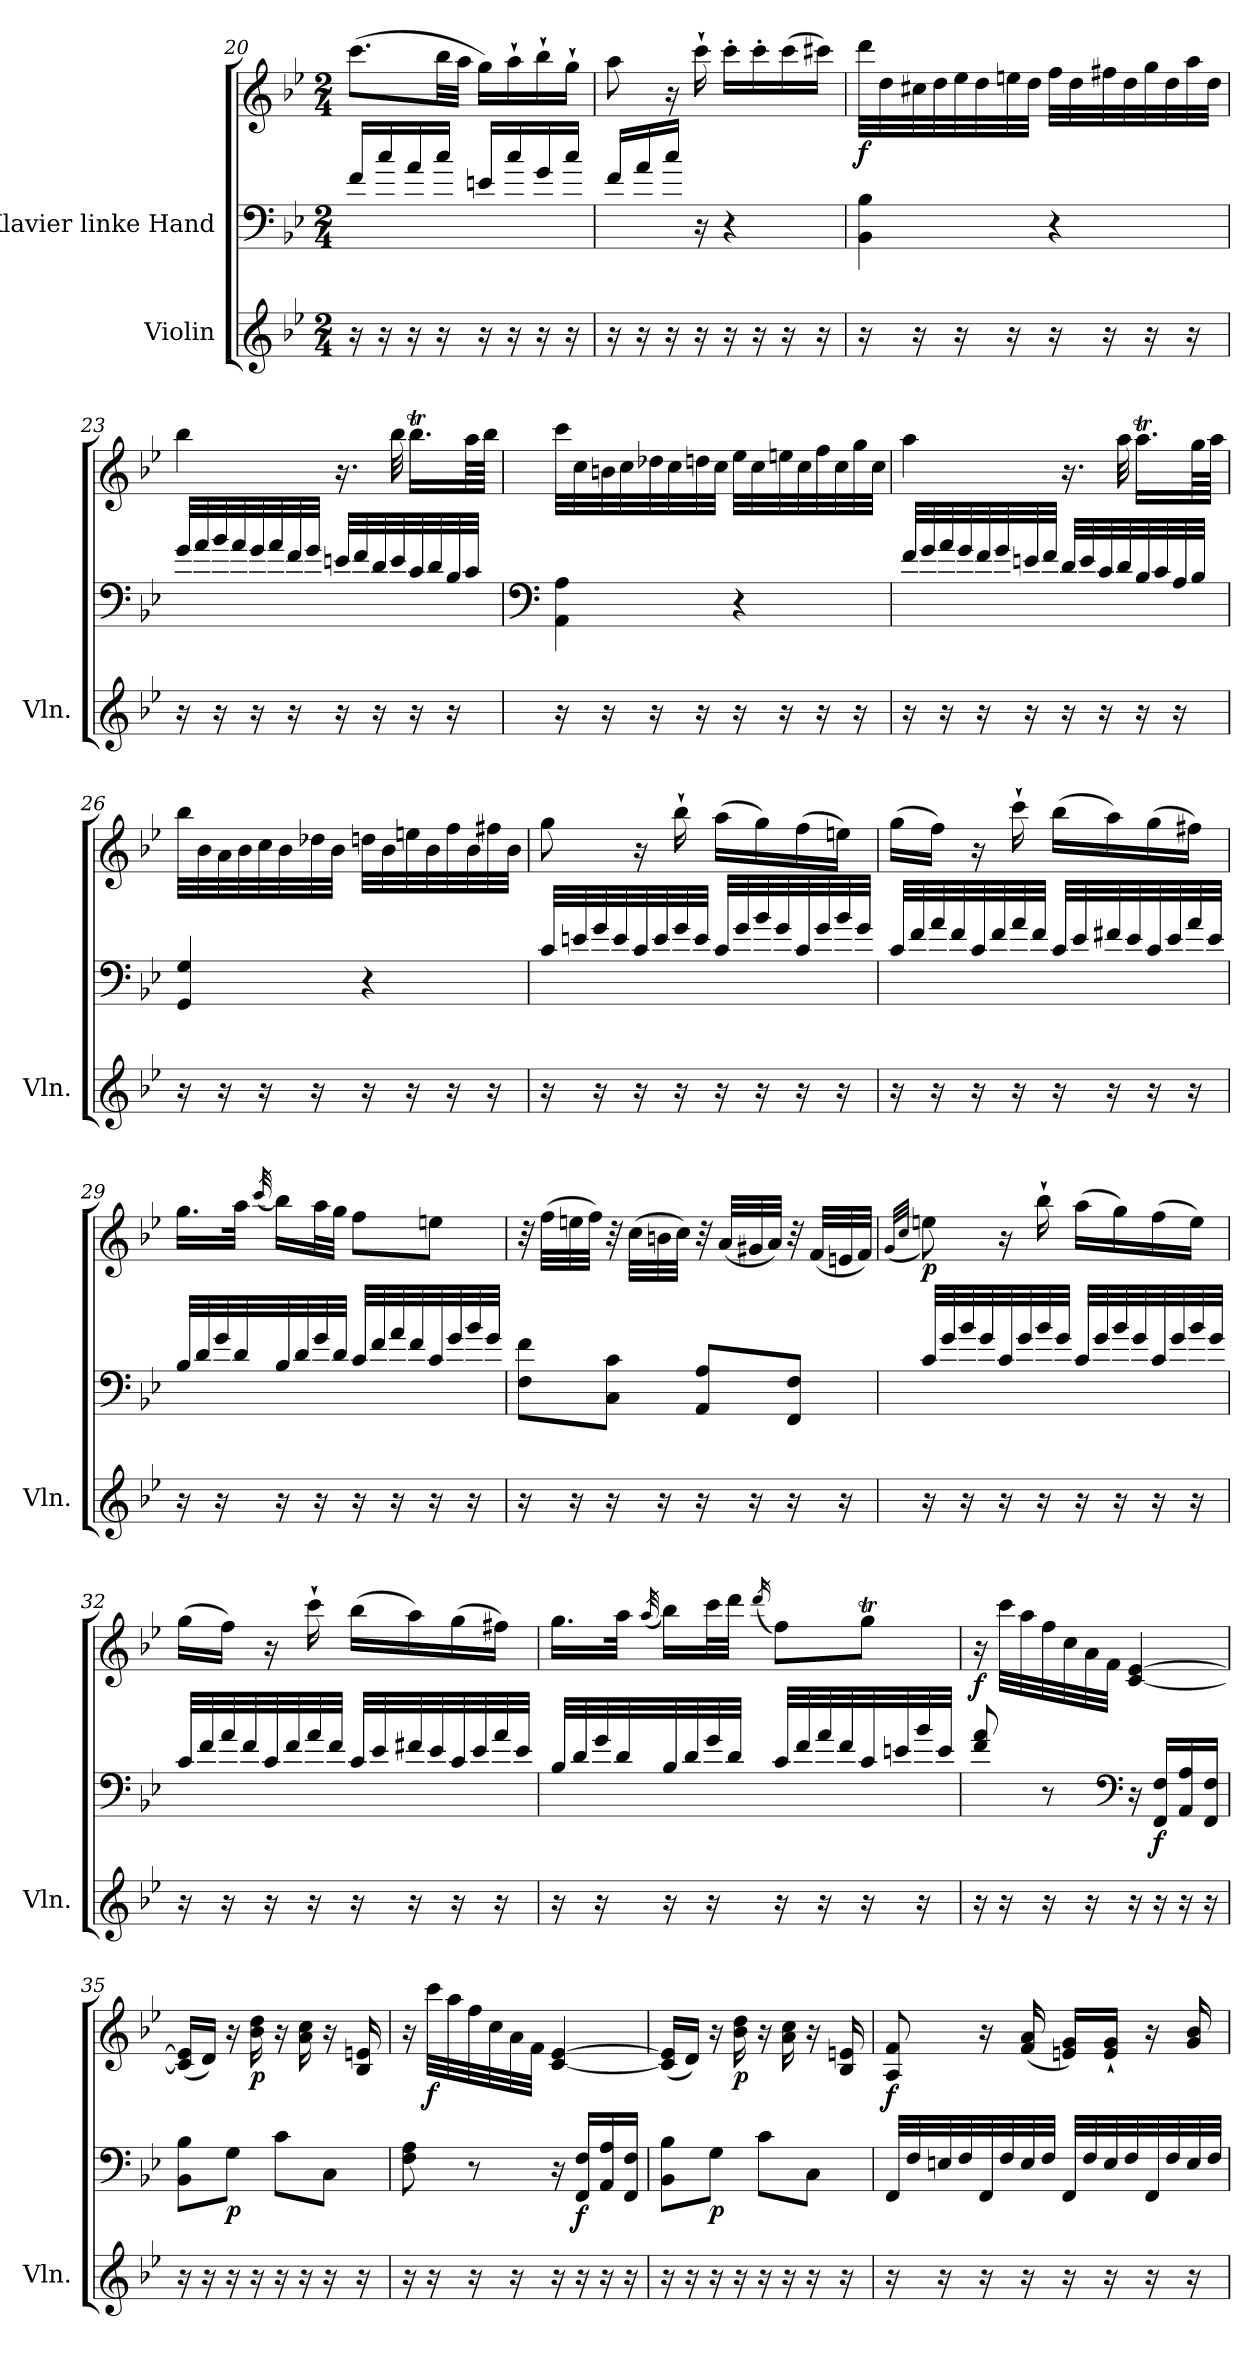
**kern	**kern	**kern	**dynam
*part2	*part1	*part1	*part1
*staff3	*staff2	*staff1	*staff1/2
*I"Violin	*I"Klavier linke Hand	*	*
*I'Vln.	*	*	*
*clefG2	*clefF4	*clefG2	*
*k[b-e-]	*k[b-e-]	*k[b-e-]	*
*M2/4	*M2/4	*M2/4	*
=20	=20	=20	=20
16r	16f/LL	(>8.ccc\L	.
16r	16cc/	.	.
16r	16a/	.	.
16r	16cc/JJ	32bb-\LL	.
.	.	32aa\JJJ	.
16r	16en/LL	16gg\LL)	.
16r	16cc/	16aa`\	.
16r	16g/	16bb-`\	.
16r	16cc/JJ	16gg`\JJ	.
=21	=21	=21	=21
16r	16f/LL	8aa\	.
16r	16a/	.	.
16r	16cc/JJ	16r	.
16r	16r	16ccc`\	.
16r	4r	16ccc'\LL	.
16r	.	16ccc'\	.
16r	.	(>16ccc\	.
16r	.	16ccc#X\JJ)	.
=22	=22	=22	=22
!	!	!	!LO:DY:b
16r	4BB-\ 4B-\	32ddd\LLL	f
.	.	32dd\	.
16r	.	32cc#X\	.
.	.	32dd\	.
16r	.	32ee-\	.
.	.	32dd\	.
16r	.	32een\	.
.	.	32dd\JJJ	.
16r	4r	32ff\LLL	.
.	.	32dd\	.
16r	.	32ff#X\	.
.	.	32dd\	.
16r	.	32gg\	.
.	.	32dd\	.
16r	.	32aa\	.
.	.	32dd\JJJ	.
!!LO:LB:g=z
=23	=23	=23	=23
16r	32g/LLL	4bb-\	.
.	32a/	.	.
16r	32b-/	.	.
.	32a/	.	.
16r	32g/	.	.
.	32a/	.	.
16r	32f/	.	.
.	32g/JJJ	.	.
16r	32en/LLL	16.r	.
.	32f/	.	.
16r	32d/	.	.
.	32e/	32bb-\	.
16r	32c/	16.bb-T\LL	.
.	32d/	.	.
16r	32B-/	.	.
.	32c/JJJ	64aa\LL	.
.	.	64bb-\JJJJ	.
=24	=24	=24	=24
*	*clefF4	*	*
16r	4AA\ 4A\	32ccc\LLL	.
.	.	32cc\	.
16r	.	32bn\	.
.	.	32cc\	.
16r	.	32dd-X\	.
.	.	32cc\	.
16r	.	32ddn\	.
.	.	32cc\JJJ	.
16r	4r	32ee-\LLL	.
.	.	32cc\	.
16r	.	32een\	.
.	.	32cc\	.
16r	.	32ff\	.
.	.	32cc\	.
16r	.	32gg\	.
.	.	32cc\JJJ	.
=25	=25	=25	=25
16r	32f/LLL	4aa\	.
.	32g/	.	.
16r	32a/	.	.
.	32g/	.	.
16r	32f/	.	.
.	32g/	.	.
16r	32en/	.	.
.	32f/JJJ	.	.
16r	32d/LLL	16.r	.
.	32e/	.	.
16r	32c/	.	.
.	32d/	32aa\	.
16r	32B-/	16.aat\LL	.
.	32c/	.	.
16r	32A/	.	.
.	32B-/JJJ	64gg\LL	.
.	.	64aa\JJJJ	.
!!LO:LB:g=z
=26	=26	=26	=26
16r	4GG/ 4G/	32bb-\LLL	.
.	.	32b-\	.
16r	.	32a\	.
.	.	32b-\	.
16r	.	32cc\	.
.	.	32b-\	.
16r	.	32dd-X\	.
.	.	32b-\JJJ	.
16r	4r	32ddn\LLL	.
.	.	32b-\	.
16r	.	32een\	.
.	.	32b-\	.
16r	.	32ff\	.
.	.	32b-\	.
16r	.	32ff#X\	.
.	.	32b-\JJJ	.
=27	=27	=27	=27
16r	32c/LLL	8gg\	.
.	32en/	.	.
16r	32g/	.	.
.	32e/	.	.
16r	32c/	16r	.
.	32e/	.	.
16r	32g/	16bb-`\	.
.	32e/JJJ	.	.
16r	32c/LLL	(>16aa\LL	.
.	32g/	.	.
16r	32b-/	16gg\)	.
.	32g/	.	.
16r	32c/	(>16ff\	.
.	32g/	.	.
16r	32b-/	16een\JJ)	.
.	32g/JJJ	.	.
=28	=28	=28	=28
16r	32c/LLL	(>16gg\LL	.
.	32f/	.	.
16r	32a/	16ff\JJ)	.
.	32f/	.	.
16r	32c/	16r	.
.	32f/	.	.
16r	32a/	16ccc`\	.
.	32f/JJJ	.	.
16r	32c/LLL	(>16bb-\LL	.
.	32e-/	.	.
16r	32f#X/	16aa\)	.
.	32e-/	.	.
16r	32c/	(>16gg\	.
.	32e-/	.	.
16r	32a/	16ff#X\JJ)	.
.	32e-/JJJ	.	.
!!LO:PB:g=z
=29	=29	=29	=29
16r	32B-/LLL	16.gg\LL	.
.	32d/	.	.
16r	32g/	.	.
.	32d/	32aa\JJk	.
.	.	(<32qccc/	.
16r	32B-/	16bb-\LL)	.
.	32d/	.	.
16r	32g/	32aa\L	.
.	32d/JJJ	32gg\JJJ	.
16r	32c/LLL	8ff\L	.
.	32f/	.	.
16r	32a/	.	.
.	32f/	.	.
16r	32c/	8een\J	.
.	32g/	.	.
16r	32b-/	.	.
.	32g/JJJ	.	.
=30	=30	=30	=30
16r	8F\ 8f\L	32r	.
.	.	(>32ff\LLL	.
16r	.	32een\	.
.	.	32ff\JJJ)	.
16r	8C\ 8c\J	32r	.
.	.	(>32cc\LLL	.
16r	.	32bn\	.
.	.	32cc\JJJ)	.
16r	8AA/ 8A/L	32r	.
.	.	(<32a/LLL	.
16r	.	32g#X/	.
.	.	32a/JJJ)	.
16r	8FF/ 8F/J	32r	.
.	.	(<32f/LLL	.
16r	.	32en/	.
.	.	32f/JJJ)	.
=31	=31	=31	=31
.	.	(<32qg/LLL	.
.	.	32qcc/JJJ	.
!	!	!	!LO:DY:b
16r	32c/LLL	8een\)	p
.	32g/	.	.
16r	32b-/	.	.
.	32g/	.	.
16r	32c/	16r	.
.	32g/	.	.
16r	32b-/	16bb-`\	.
.	32g/JJJ	.	.
16r	32c/LLL	(>16aa\LL	.
.	32g/	.	.
16r	32b-/	16gg\)	.
.	32g/	.	.
16r	32c/	(>16ff\	.
.	32g/	.	.
16r	32b-/	16ee\JJ)	.
.	32g/JJJ	.	.
!!LO:LB:g=z
=32	=32	=32	=32
16r	32c/LLL	(>16gg\LL	.
.	32f/	.	.
16r	32a/	16ff\JJ)	.
.	32f/	.	.
16r	32c/	16r	.
.	32f/	.	.
16r	32a/	16ccc`\	.
.	32f/JJJ	.	.
16r	32c/LLL	(>16bb-\LL	.
.	32e-/	.	.
16r	32f#X/	16aa\)	.
.	32e-/	.	.
16r	32c/	(>16gg\	.
.	32e-/	.	.
16r	32a/	16ff#X\JJ)	.
.	32e-/JJJ	.	.
=33	=33	=33	=33
16r	32B-/LLL	16.gg\LL	.
.	32d/	.	.
16r	32g/	.	.
.	32d/	32aa\JJk	.
.	.	(<32qaa/	.
16r	32B-/	16bb-\LL)	.
.	32d/	.	.
16r	32g/	32ccc\L	.
.	32d/JJJ	32ddd\JJJ	.
.	.	(<16qddd/	.
16r	32c/LLL	8ff\L)	.
.	32f/	.	.
16r	32a/	.	.
.	32f/	.	.
16r	32c/	8ggT\J	.
.	32en/	.	.
16r	32b-/	.	.
.	32e/JJJ	.	.
=34	=34	=34	=34
!	!	!	!LO:DY:a=2
16r	8f/ 8a/	16r	f
16r	.	32ccc\LLL	.
.	.	32aa\	.
16r	8r	32ff\	.
.	.	32cc\	.
16r	.	32a\	.
.	.	32f\JJJ	.
*	*clefF4	*	*
16r	16r	[4c/ [4e-/	.
!	!	!	!LO:DY:b=2
16r	16FF/ 16F/LL	.	f
16r	16AA/ 16A/	.	.
16r	16FF/ 16F/JJ	.	.
!!LO:LB:g=z
=35	=35	=35	=35
16r	8BB-\ 8B-\L	(<16c/] 16e-/]LL	.
16r	.	16d/JJ)	.
!	!	!	!LO:DY:b=2
16r	8G\J	16r	p
!	!	!	!LO:DY:b
16r	.	16b-\ 16dd\	p
16r	8c\L	16r	.
16r	.	16a\ 16cc\	.
16r	8C\J	16r	.
16r	.	16B-/ 16en/	.
=36	=36	=36	=36
16r	8F\ 8A\	16r	.
!	!	!	!LO:DY:b
16r	.	32ccc\LLL	f
.	.	32aa\	.
16r	8r	32ff\	.
.	.	32cc\	.
16r	.	32a\	.
.	.	32f\JJJ	.
16r	16r	[4c/ [4e-/	.
!	!	!	!LO:DY:b=2
16r	16FF/ 16F/LL	.	f
16r	16AA/ 16A/	.	.
16r	16FF/ 16F/JJ	.	.
=37	=37	=37	=37
16r	8BB-\ 8B-\L	(<16c/] 16e-/]LL	.
16r	.	16d/JJ)	.
!	!	!	!LO:DY:b=2
16r	8G\J	16r	p
!	!	!	!LO:DY:b
16r	.	16b-\ 16dd\	p
16r	8c\L	16r	.
16r	.	16a\ 16cc\	.
16r	8C\J	16r	.
16r	.	16B-/ 16en/	.
=38	=38	=38	=38
!	!	!	!LO:DY:b
16r	32FF/LLL	8A/ 8f/	f
.	32F/	.	.
16r	32En/	.	.
.	32F/	.	.
16r	32FF/	16r	.
.	32F/	.	.
16r	32E/	(<16f/ 16a/	.
.	32F/JJJ	.	.
16r	32FF/LLL	16en/ 16g/LL)	.
.	32F/	.	.
16r	32E/	16e/` 16g/`JJ	.
.	32F/	.	.
16r	32FF/	16r	.
.	32F/	.	.
16r	32E/	16g/ 16b-/	.
.	32F/JJJ	.	.
=	=	=	=
*-	*-	*-	*-
